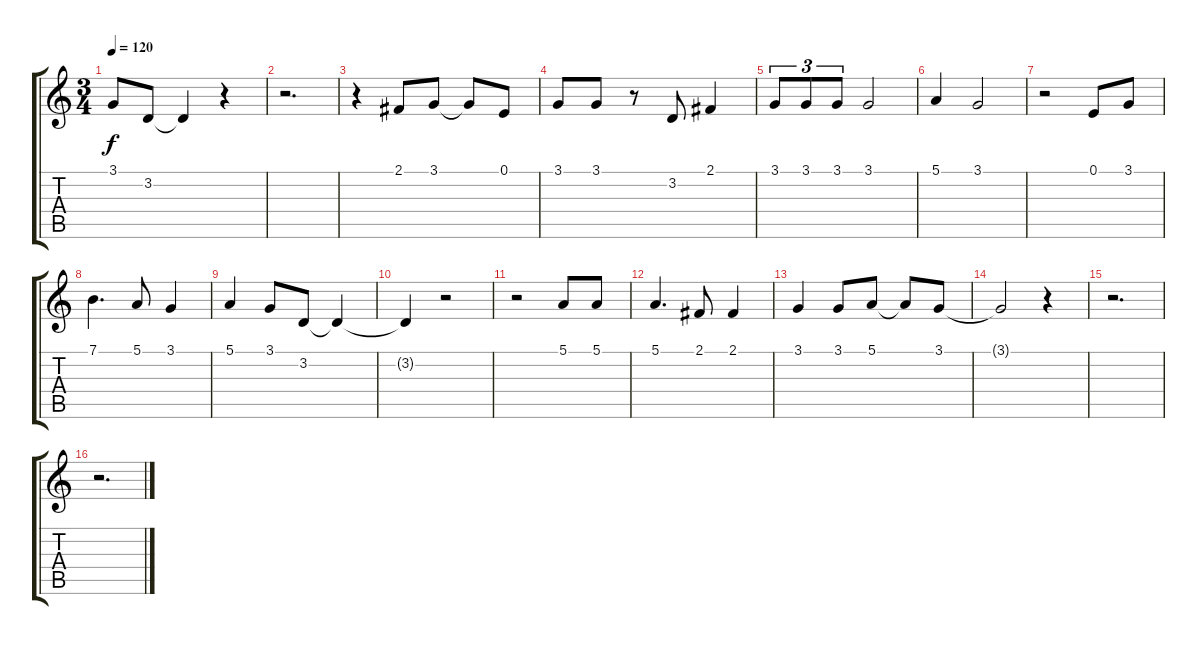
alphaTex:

\track "" {instrument synthvoice}
\staff {score tabs}
\tuning (E4 B3 G3 D3 A2 E2) {hide}
\ts (3 4)
\tempo 120
\clef g2
\ks c
3.1.8{dy f} 3.2.8 3.2{t}.4 r.4 |
r.2{d} |
r.4 2.1.8 3.1.8 3.1{t}.8 0.1.8 |
3.1.8 3.1.8 r.8 3.2.8 2.1.4 |
3.1.8{tu (3 2)} 3.1.8{tu (3 2)} 3.1.8{tu (3 2)} 3.1.2 |
5.1.4 3.1.2 |
r.2 0.1.8 3.1.8 |
7.1.4{d} 5.1.8 3.1.4 |
5.1.4 3.1.8 3.2.8 3.2{t}.4 |
3.2{t}.4 r.2 |
r.2 5.1.8 5.1.8 |
5.1.4{d} 2.1.8 2.1.4 |
3.1.4 3.1.8 5.1.8 5.1{t}.8 3.1.8 |
3.1{t}.2 r.4 |
r.2{d} |
r.2{d}
